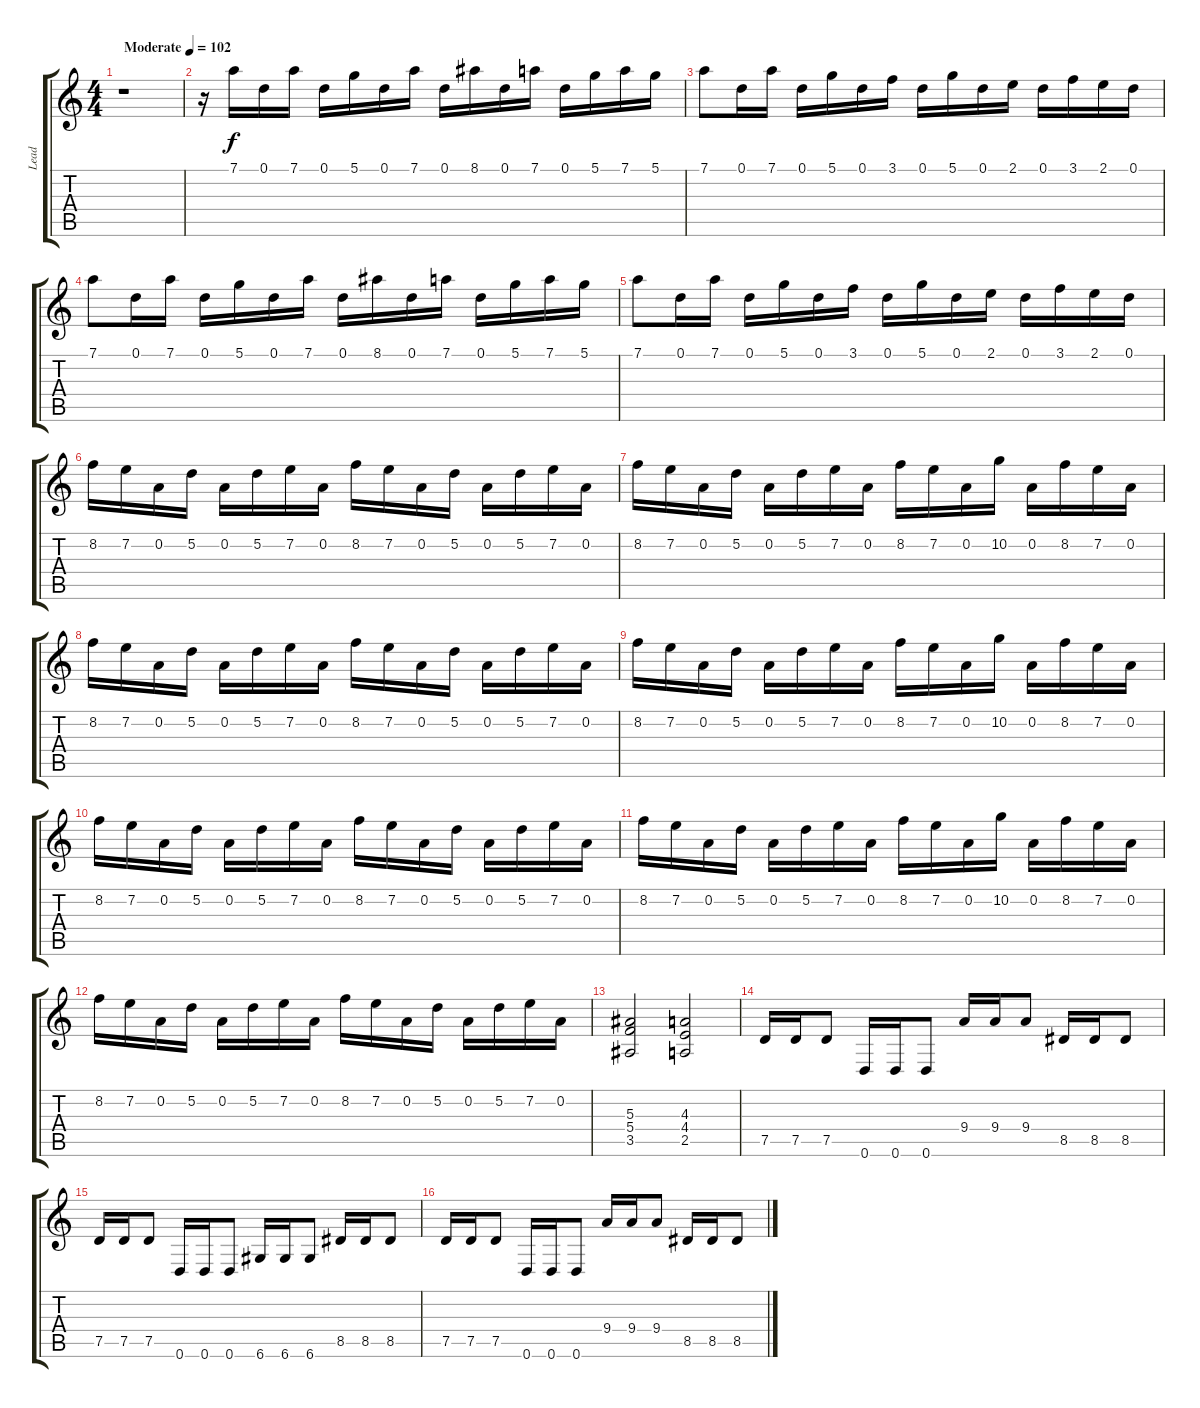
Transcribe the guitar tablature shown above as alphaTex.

\track ("Lead" "Lead") {instrument distortionguitar}
\staff {score tabs}
\tuning (D4 A3 F3 C3 G2 D2) {hide}
\ts (4 4)
\tempo (102 "Moderate")
\clef g2
\ks c
r.1{dy f instrument distortionguitar} |
r.16 7.1.16 0.1.16 7.1.16 0.1.16 5.1.16 0.1.16 7.1.16 0.1.16 8.1.16 0.1.16 7.1.16 0.1.16 5.1.16 7.1.16 5.1.16 |
7.1.8 0.1.16 7.1.16 0.1.16 5.1.16 0.1.16 3.1.16 0.1.16 5.1.16 0.1.16 2.1.16 0.1.16 3.1.16 2.1.16 0.1.16 |
7.1.8 0.1.16 7.1.16 0.1.16 5.1.16 0.1.16 7.1.16 0.1.16 8.1.16 0.1.16 7.1.16 0.1.16 5.1.16 7.1.16 5.1.16 |
7.1.8 0.1.16 7.1.16 0.1.16 5.1.16 0.1.16 3.1.16 0.1.16 5.1.16 0.1.16 2.1.16 0.1.16 3.1.16 2.1.16 0.1.16 |
8.2.16 7.2.16 0.2.16 5.2.16 0.2.16 5.2.16 7.2.16 0.2.16 8.2.16 7.2.16 0.2.16 5.2.16 0.2.16 5.2.16 7.2.16 0.2.16 |
8.2.16 7.2.16 0.2.16 5.2.16 0.2.16 5.2.16 7.2.16 0.2.16 8.2.16 7.2.16 0.2.16 10.2.16 0.2.16 8.2.16 7.2.16 0.2.16 |
8.2.16 7.2.16 0.2.16 5.2.16 0.2.16 5.2.16 7.2.16 0.2.16 8.2.16 7.2.16 0.2.16 5.2.16 0.2.16 5.2.16 7.2.16 0.2.16 |
8.2.16 7.2.16 0.2.16 5.2.16 0.2.16 5.2.16 7.2.16 0.2.16 8.2.16 7.2.16 0.2.16 10.2.16 0.2.16 8.2.16 7.2.16 0.2.16 |
8.2.16 7.2.16 0.2.16 5.2.16 0.2.16 5.2.16 7.2.16 0.2.16 8.2.16 7.2.16 0.2.16 5.2.16 0.2.16 5.2.16 7.2.16 0.2.16 |
8.2.16 7.2.16 0.2.16 5.2.16 0.2.16 5.2.16 7.2.16 0.2.16 8.2.16 7.2.16 0.2.16 10.2.16 0.2.16 8.2.16 7.2.16 0.2.16 |
8.2.16 7.2.16 0.2.16 5.2.16 0.2.16 5.2.16 7.2.16 0.2.16 8.2.16 7.2.16 0.2.16 5.2.16 0.2.16 5.2.16 7.2.16 0.2.16 |
(5.3 5.4 3.5).2 (4.3 4.4 2.5).2 |
7.5.16 7.5.16 7.5.8 0.6.16 0.6.16 0.6.8 9.4.16 9.4.16 9.4.8 8.5.16 8.5.16 8.5.8 |
7.5.16 7.5.16 7.5.8 0.6.16 0.6.16 0.6.8 6.6.16 6.6.16 6.6.8 8.5.16 8.5.16 8.5.8 |
7.5.16 7.5.16 7.5.8 0.6.16 0.6.16 0.6.8 9.4.16 9.4.16 9.4.8 8.5.16 8.5.16 8.5.8
